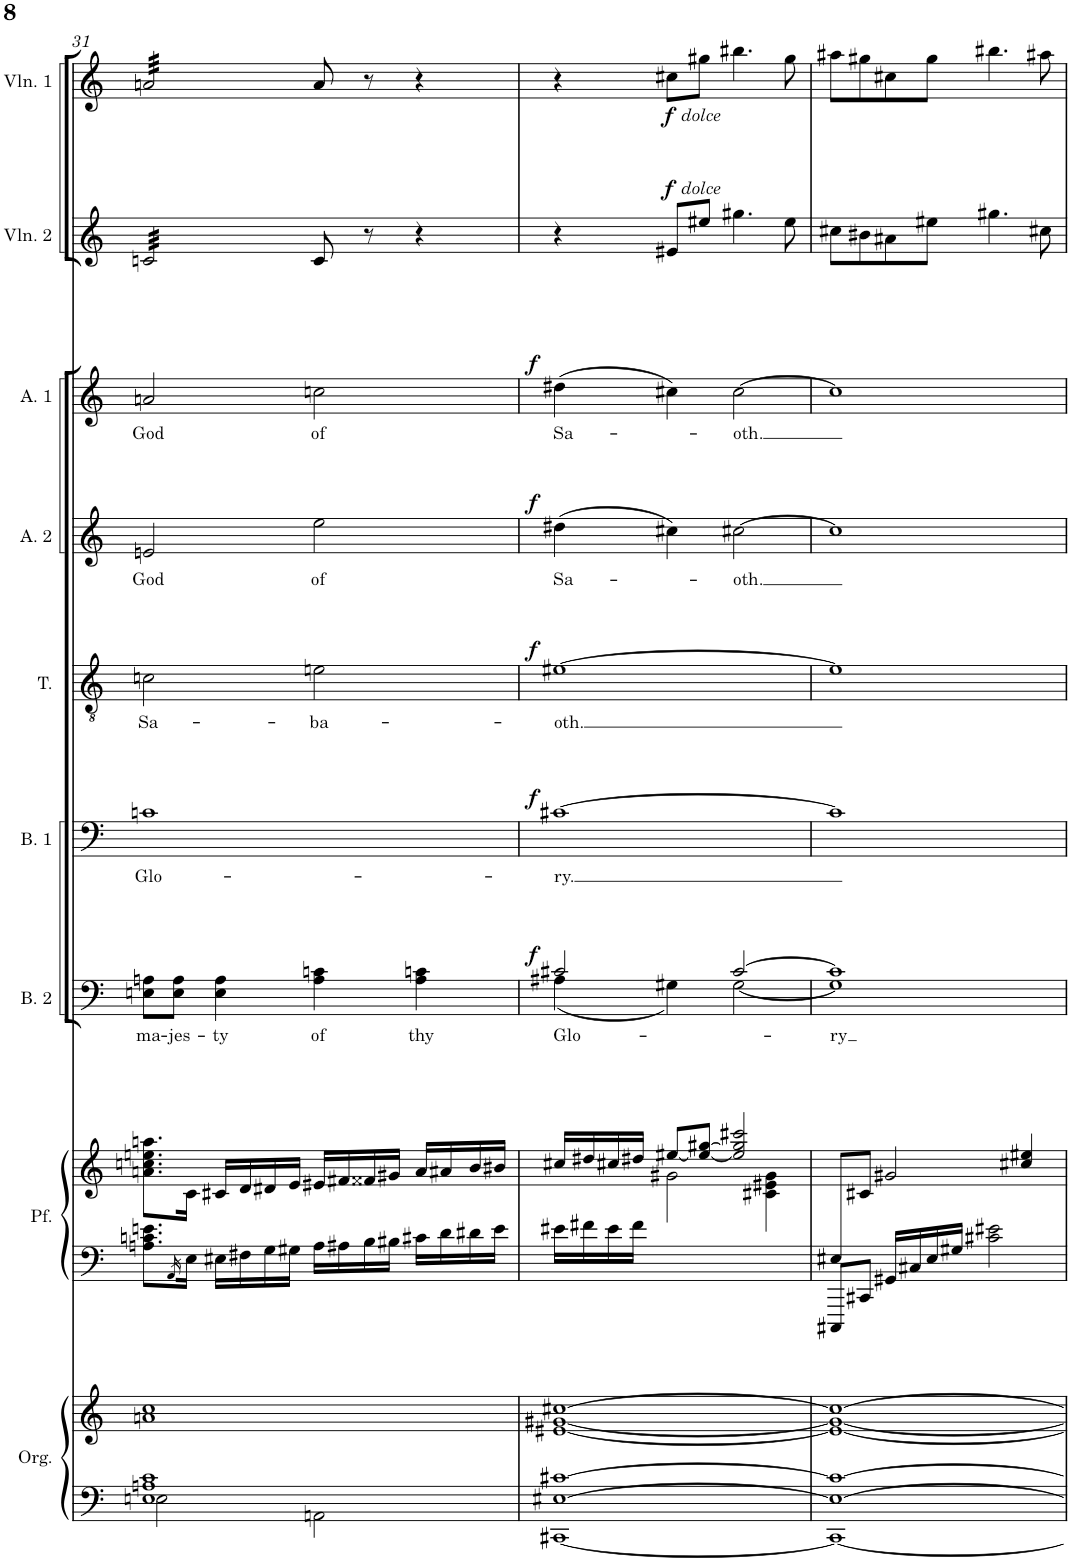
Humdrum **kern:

**kern	**kern	**kern	**kern	**kern	**text	**dynam	**kern	**text	**dynam	**kern	**text	**dynam	**kern	**text	**dynam	**kern	**text	**dynam	**kern	**dynam	**kern	**dynam
*part9	*part9	*part8	*part8	*part7	*part7	*part7	*part6	*part6	*part6	*part5	*part5	*part5	*part4	*part4	*part4	*part3	*part3	*part3	*part2	*part2	*part1	*part1
*staff11	*staff10	*staff9	*staff8	*staff7	*staff7	*staff7	*staff6	*staff6	*staff6	*staff5	*staff5	*staff5	*staff4	*staff4	*staff4	*staff3	*staff3	*staff3	*staff2	*staff2	*staff1	*staff1
*I"Organ	*	*I"Piano	*	*I"Bass 2	*	*	*I"Bass 1	*	*	*I"Tenor	*	*	*I"Alto 2	*	*	*I"Alto 1	*	*	*I"Violin 2	*	*I"Violin 1	*
*I'Org.	*	*	*	*I'B. 2	*	*	*I'B. 1	*	*	*I'T.	*	*	*I'A. 2	*	*	*I'A. 1	*	*	*I'Vln. 2	*	*I'Vln. 1	*
!!LO:PB:g=z
*clefF4	*clefG2	*clefF4	*clefG2	*clefF4	*	*	*clefF4	*	*	*clefGv2	*	*	*clefG2	*	*	*clefG2	*	*	*clefG2	*	*clefG2	*
*k[]	*k[]	*k[]	*k[]	*k[]	*	*	*k[]	*	*	*k[]	*	*	*k[]	*	*	*k[]	*	*	*k[]	*	*k[]	*
*M4/4	*M4/4	*M4/4	*M4/4	*M4/4	*	*	*M4/4	*	*	*M4/4	*	*	*M4/4	*	*	*M4/4	*	*	*M4/4	*	*M4/4	*
=31	=31	=31	=31	=31	=31	=31	=31	=31	=31	=31	=31	=31	=31	=31	=31	=31	=31	=31	=31	=31	=31	=31
*^	*	*	*	*	*	*	*	*	*	*	*	*	*	*	*	*	*	*	*	*	*	*
!	!	!	!	!	!	!LO:LY:b	!	!	!LO:LY:b	!	!	!LO:LY:b	!	!	!LO:LY:b	!	!	!LO:LY:b	!	!	!	!	!
*	*	*	*	*	*	*	*	*	*	*	*	*	*	*	*	*	*	*	*	*tremolo	*	*	*
*	*	*	*	*	*	*	*	*	*	*	*	*	*	*	*	*	*	*	*	*	*	*tremolo	*
1En 1An 1c	2En\	1an 1cc	8.An\ 8.cn\ 8.en\L	8.an\ 8.ccn\ 8.een\ 8.aan\L	8En\ 8An\L	ma-	.	1cn	Glo-	.	2cn\	Sa-	.	2en/	God	.	2an/	God	.	32cn/LLL	.	32an/LLL	.
.	.	.	.	.	.	.	.	.	.	.	.	.	.	.	.	.	.	.	.	32cn/	.	32an/	.
.	.	.	.	.	.	.	.	.	.	.	.	.	.	.	.	.	.	.	.	32cn/	.	32an/	.
.	.	.	.	.	.	.	.	.	.	.	.	.	.	.	.	.	.	.	.	32cn/	.	32an/	.
!	!	!	!	!	!	!LO:LY:b	!	!	!	!	!	!	!	!	!	!	!	!	!	!	!	!	!
.	.	.	.	.	8E\ 8A\J	-jes-	.	.	.	.	.	.	.	.	.	.	.	.	.	32cn/	.	32an/	.
.	.	.	.	.	.	.	.	.	.	.	.	.	.	.	.	.	.	.	.	32cn/	.	32an/	.
.	.	.	16qAA/	.	.	.	.	.	.	.	.	.	.	.	.	.	.	.	.	.	.	.	.
.	.	.	16E\Jk	16c\Jk	.	.	.	.	.	.	.	.	.	.	.	.	.	.	.	32cn/	.	32an/	.
.	.	.	.	.	.	.	.	.	.	.	.	.	.	.	.	.	.	.	.	32cn/	.	32an/	.
!	!	!	!	!	!	!LO:LY:b	!	!	!	!	!	!	!	!	!	!	!	!	!	!	!	!	!
.	.	.	16E#X\LL	16c#X/LL	4E\ 4A\	-ty	.	.	.	.	.	.	.	.	.	.	.	.	.	32cn/	.	32an/	.
.	.	.	.	.	.	.	.	.	.	.	.	.	.	.	.	.	.	.	.	32cn/	.	32an/	.
.	.	.	16F#X\	16d/	.	.	.	.	.	.	.	.	.	.	.	.	.	.	.	32cn/	.	32an/	.
.	.	.	.	.	.	.	.	.	.	.	.	.	.	.	.	.	.	.	.	32cn/	.	32an/	.
.	.	.	16G\	16d#X/	.	.	.	.	.	.	.	.	.	.	.	.	.	.	.	32cn/	.	32an/	.
.	.	.	.	.	.	.	.	.	.	.	.	.	.	.	.	.	.	.	.	32cn/	.	32an/	.
.	.	.	16G#X\JJ	16e/JJ	.	.	.	.	.	.	.	.	.	.	.	.	.	.	.	32cn/	.	32an/	.
.	.	.	.	.	.	.	.	.	.	.	.	.	.	.	.	.	.	.	.	32cn/JJJ	.	32an/JJJ	.
*	*	*	*	*	*	*	*	*	*	*	*	*	*	*	*	*	*	*	*	*	*	*Xtremolo	*
*	*	*	*	*	*	*	*	*	*	*	*	*	*	*	*	*	*	*	*	*Xtremolo	*	*	*
!	!	!	!	!	!	!LO:LY:b	!	!	!	!	!	!LO:LY:b	!	!	!LO:LY:b	!	!	!LO:LY:b	!	!	!	!	!
.	2AAn\	.	16A\LL	16e#X/LL	4A\ 4cn\	of	.	.	.	.	2en\	-ba-	.	2ee\	of	.	2ccn\	of	.	8c/	.	8a/	.
.	.	.	16A#X\	16f#X/	.	.	.	.	.	.	.	.	.	.	.	.	.	.	.	.	.	.	.
.	.	.	16B\	16f##X/	.	.	.	.	.	.	.	.	.	.	.	.	.	.	.	8r	.	8r	.
.	.	.	16B#X\JJ	16g#X/JJ	.	.	.	.	.	.	.	.	.	.	.	.	.	.	.	.	.	.	.
!	!	!	!	!	!	!LO:LY:b	!	!	!	!	!	!	!	!	!	!	!	!	!	!	!	!	!
.	.	.	16c#X\LL	16a/LL	4A\ 4cn\	thy	.	.	.	.	.	.	.	.	.	.	.	.	.	4r	.	4r	.
.	.	.	16d\	16a#X/	.	.	.	.	.	.	.	.	.	.	.	.	.	.	.	.	.	.	.
.	.	.	16d#X\	16b/	.	.	.	.	.	.	.	.	.	.	.	.	.	.	.	.	.	.	.
.	.	.	16e\JJ	16b#X/JJ	.	.	.	.	.	.	.	.	.	.	.	.	.	.	.	.	.	.	.
=32	=32	=32	=32	=32	=32	=32	=32	=32	=32	=32	=32	=32	=32	=32	=32	=32	=32	=32	=32	=32	=32	=32	=32
*	*	*	*	*^	*	*	*	*	*	*	*	*	*	*	*	*	*	*	*	*	*	*	*
!	!	!	!	!	!	!	!LO:LY:b	!LO:DY:a	!	!LO:LY:b	!LO:DY:a	!	!LO:LY:b	!LO:DY:a	!	!LO:LY:b	!LO:DY:a	!	!LO:LY:b	!LO:DY:a	!	!	!	!
*	*	*	*	*	*	*^	*	*	*	*	*	*	*	*	*	*	*	*	*	*	*	*	*	*
[1E#X [1c#X	[1CC#X	[1e#X [1g#X [1cc#X	16e#X\LL	16cc#X/LL	4ryy	2c#X/	(4A#X\	Glo-	f	[1c#X	-ry.	f	[1e#X	-oth.	f	(4dd#X\	Sa-	f	(4dd#X\	Sa-	f	4r	.	4r	.
.	.	.	16f#X\	16dd#X/	.	.	.	.	.	.	.	.	.	.	.	.	.	.	.	.	.	.	.	.	.
.	.	.	16e#\	16cc#X/	.	.	.	.	.	.	.	.	.	.	.	.	.	.	.	.	.	.	.	.	.
.	.	.	16f#\JJ	16dd#X/JJ	.	.	.	.	.	.	.	.	.	.	.	.	.	.	.	.	.	.	.	.	.
!	!	!	!	!	!	!	!	!	!	!	!	!	!	!	!	!	!	!	!	!	!	!	!LO:DY:a	!	!
!	!	!	!	!	!	!	!	!	!	!	!	!	!	!	!	!	!	!	!	!	!	!	!LO:DY:n=1:a	!	!LO:DY:b
!	!	!	!	!	!	!	!	!	!	!	!	!	!	!	!	!	!	!	!	!	!	!	!	!	!LO:DY:n=1:b
.	.	.	2.ryy	[8ee#X/L	2g#X\	.	4G#X\)	.	.	.	.	.	.	.	.	4cc#X\)	.	.	4cc#X\)	.	.	8e#X/L	f other-dynamics	8cc#X\L	f other-dynamics
.	.	.	.	8ee#/_ [8gg#X/J	.	.	.	.	.	.	.	.	.	.	.	.	.	.	.	.	.	8ee#X/J	.	8gg#X\J	.
!	!	!	!	!	!	!	!	!	!	!	!	!	!	!	!	!	!LO:LY:b	!	!	!LO:LY:b	!	!	!	!	!
.	.	.	.	2ee#/] 2gg#/] 2ccc#X/	.	[2c#/	[2G#\	.	.	.	.	.	.	.	.	[2cc#X\	-oth.	.	[2cc#\	-oth.	.	4.gg#X\	.	4.bb#X\	.
.	.	.	.	.	4c#X\ 4e#X\ 4g#\	.	.	.	.	.	.	.	.	.	.	.	.	.	.	.	.	.	.	.	.
.	.	.	.	.	.	.	.	.	.	.	.	.	.	.	.	.	.	.	.	.	.	8ee#\	.	8gg#\	.
*	*	*	*	*v	*v	*	*	*	*	*	*	*	*	*	*	*	*	*	*	*	*	*	*	*	*
=33	=33	=33	=33	=33	=33	=33	=33	=33	=33	=33	=33	=33	=33	=33	=33	=33	=33	=33	=33	=33	=33	=33	=33	=33
*	*	*	*^	*	*	*	*	*	*	*	*	*	*	*	*	*	*	*	*	*	*	*	*	*
!	!	!	!	!	!	!	!	!LO:LY:b	!	!	!	!	!	!	!	!	!	!	!	!	!	!	!	!	!
1E#_ 1c#_	1CC#_	1e#_ 1g#_ 1cc#_	8E#X/L	8CCC#X/L	8ryy	1c#]	1G#]	-ry	.	1c#]	.	.	1e#]	.	.	1cc#]	.	.	1cc#]	.	.	8cc#X\L	.	8aa#X\L	.
.	.	.	2..ryy	8CC#X/J	8c#X/J	.	.	.	.	.	.	.	.	.	.	.	.	.	.	.	.	8b#X\	.	8gg#X\	.
.	.	.	.	16GG#X/LL	2g#X/	.	.	.	.	.	.	.	.	.	.	.	.	.	.	.	.	8a#X\	.	8cc#X\	.
.	.	.	.	16C#X/	.	.	.	.	.	.	.	.	.	.	.	.	.	.	.	.	.	.	.	.	.
.	.	.	.	16E#/	.	.	.	.	.	.	.	.	.	.	.	.	.	.	.	.	.	8ee#X\J	.	8gg#\J	.
.	.	.	.	16G#X/JJ	.	.	.	.	.	.	.	.	.	.	.	.	.	.	.	.	.	.	.	.	.
.	.	.	.	2c#X\ 2e#X\	.	.	.	.	.	.	.	.	.	.	.	.	.	.	.	.	.	4.gg#X\	.	4.bb#X\	.
.	.	.	.	.	4cc#X/ 4ee#X/	.	.	.	.	.	.	.	.	.	.	.	.	.	.	.	.	.	.	.	.
.	.	.	.	.	.	.	.	.	.	.	.	.	.	.	.	.	.	.	.	.	.	8cc#X\	.	8aa#X\	.
*v	*v	*	*v	*v	*	*v	*v	*	*	*	*	*	*	*	*	*	*	*	*	*	*	*	*	*	*
=	=	=	=	=	=	=	=	=	=	=	=	=	=	=	=	=	=	=	=	=	=	=
*-	*-	*-	*-	*-	*-	*-	*-	*-	*-	*-	*-	*-	*-	*-	*-	*-	*-	*-	*-	*-	*-	*-
